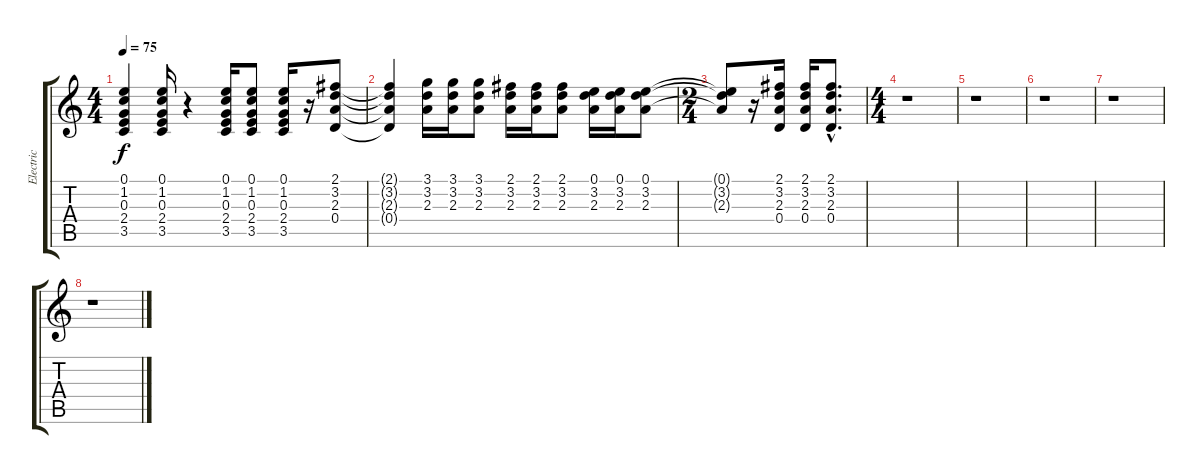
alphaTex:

\track ("Electric" "Electric") {instrument electricguitarjazz}
\staff {score tabs}
\tuning (E4 B3 G3 D3 A2 E2) {hide}
\ts (4 4)
\tempo 75
\clef g2
\ks aminor
(0.1 1.2 0.3 2.4 3.5).4{dy f} (0.1 1.2 0.3 2.4 3.5).16 r.4 (0.1 1.2 0.3 2.4 3.5).16 (0.1 1.2 0.3 2.4 3.5).8 (0.1 1.2 0.3 2.4 3.5).16 r.16 (2.1 3.2 2.3 0.4).8 |
(2.1{t} 3.2{t} 2.3{t} 0.4{t}).4 (3.1 3.2 2.3).16 (3.1 3.2 2.3).16 (3.1 3.2 2.3).8 (2.1 3.2 2.3).16 (2.1 3.2 2.3).16 (2.1 3.2 2.3).8 (0.1 3.2 2.3).16 (0.1 3.2 2.3).16 (0.1 3.2 2.3).8 |
\ts (2 4)
(0.1{t} 3.2{t} 2.3{t}).8 r.16 (2.1 3.2 2.3 0.4).16 (2.1 3.2 2.3 0.4).16 (2.1{hac} 3.2{hac} 2.3{hac} 0.4{hac}).8{d} |
\ts (4 4)
r.1 |
r.1 |
r.1 |
r.1 |
r.1
